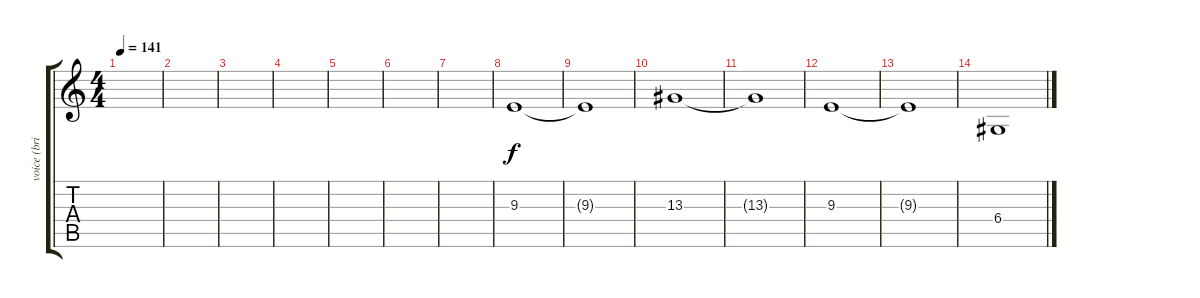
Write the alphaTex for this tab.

\track ("voice (bridge)" "voice (bri") {instrument choiraahs}
\staff {score tabs}
\tuning (E4 B3 G3 D3 A2 E2) {hide}
\ts (4 4)
\tempo 141
\clef g2
\ks c
|
|
|
|
|
|
|
9.3.1{instrument choiraahs} |
9.3{t}.1 |
13.3.1 |
13.3{t}.1 |
9.3.1 |
9.3{t}.1 |
6.4.1
